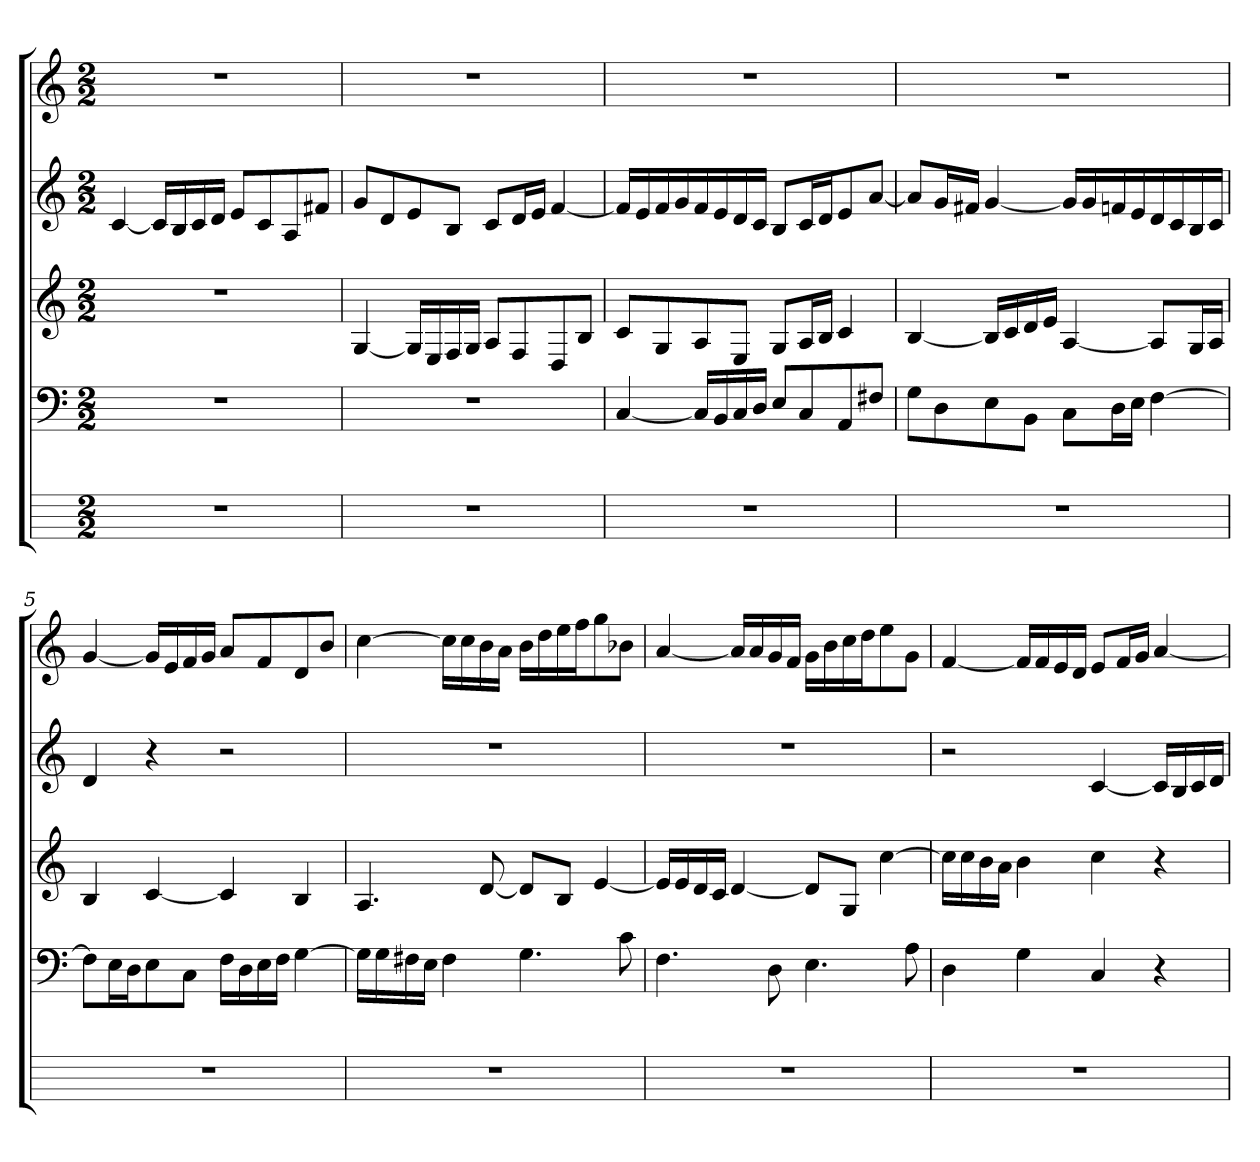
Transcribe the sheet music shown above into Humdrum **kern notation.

**kern	**kern	**kern	**kern	**kern
*part5	*part4	*part3	*part2	*part1
*staff5	*staff4	*staff3	*staff2	*staff1
*k[]	*k[]	*k[]	*k[]	*k[]
*M2/2	*M2/2	*M2/2	*M2/2	*M2/2
*MM76	*MM76	*MM76	*MM76	*MM76
=1	=1	=1	=1	=1
1r	1r	1r	[4c	1r
.	.	.	16cLL]	.
.	.	.	16B	.
.	.	.	16c	.
.	.	.	16dJJ	.
.	.	.	8eL	.
.	.	.	8c	.
.	.	.	8A	.
.	.	.	8f#XJ	.
=2	=2	=2	=2	=2
1r	1r	[4G	8gL	1r
.	.	.	8d	.
.	.	16GLL]	8e	.
.	.	16E	.	.
.	.	16F	8BJ	.
.	.	16GJJ	.	.
.	.	8AL	8cL	.
.	.	8F	16dL	.
.	.	.	16eJJ	.
.	.	8D	[4f	.
.	.	8BJ	.	.
=3	=3	=3	=3	=3
1r	[4C	8cL	16fLL]	1r
.	.	.	16e	.
.	.	8G	16f	.
.	.	.	16g	.
.	16CLL]	8A	16f	.
.	16BB	.	16e	.
.	16C	8EJ	16d	.
.	16DJJ	.	16cJJ	.
.	8EL	8GL	8BL	.
.	8C	16AL	16cL	.
.	.	16BJJ	16dJ	.
.	8AA	4c	8e	.
.	8F#XJ	.	[8aJ	.
=4	=4	=4	=4	=4
1r	8GL	[4B	8aL]	1r
.	8D	.	16gL	.
.	.	.	16f#XJJ	.
.	8E	16BLL]	[4g	.
.	.	16c	.	.
.	8BBJ	16d	.	.
.	.	16eJJ	.	.
.	8CL	[4A	16gLL]	.
.	.	.	16g	.
.	16DL	.	16fn	.
.	16EJJ	.	16e	.
.	[4F	8AL]	16d	.
.	.	.	16c	.
.	.	16GL	16B	.
.	.	16AJJ	16cJJ	.
=5	=5	=5	=5	=5
1r	8FL]	4B	4d	[4g
.	16EL	.	.	.
.	16DJ	.	.	.
.	8E	[4c	4r	16gLL]
.	.	.	.	16e
.	8CJ	.	.	16f
.	.	.	.	16gJJ
.	16FLL	4c]	2r	8aL
.	16D	.	.	.
.	16E	.	.	8f
.	16FJJ	.	.	.
.	[4G	4B	.	8d
.	.	.	.	8bJ
=6	=6	=6	=6	=6
1r	16GLL]	4.A	1r	[4cc
.	16G	.	.	.
.	16F#X	.	.	.
.	16EJJ	.	.	.
.	4F#	.	.	16ccLL]
.	.	.	.	16cc
.	.	[8d	.	16b
.	.	.	.	16aJJ
.	4.G	8dL]	.	16bLL
.	.	.	.	16dd
.	.	8BJ	.	16ee
.	.	.	.	16ffJ
.	.	[4e	.	8gg
.	8c	.	.	8b-XJ
=7	=7	=7	=7	=7
1r	4.F	16eLL]	1r	[4a
.	.	16e	.	.
.	.	16d	.	.
.	.	16cJJ	.	.
.	.	[4d	.	16aLL]
.	.	.	.	16a
.	8D	.	.	16g
.	.	.	.	16fJJ
.	4.E	8dL]	.	16gLL
.	.	.	.	16b
.	.	8GJ	.	16cc
.	.	.	.	16ddJ
.	.	[4cc	.	8ee
.	8A	.	.	8gJ
=8	=8	=8	=8	=8
1r	4D	16ccLL]	2r	[4f
.	.	16cc	.	.
.	.	16b	.	.
.	.	16aJJ	.	.
.	4G	4b	.	16fLL]
.	.	.	.	16f
.	.	.	.	16e
.	.	.	.	16dJJ
.	4C	4cc	[4c	8eL
.	.	.	.	16fL
.	.	.	.	16gJJ
.	4r	4r	16cLL]	[4a
.	.	.	16B	.
.	.	.	16c	.
.	.	.	16dJJ	.
=	=	=	=	=
*-	*-	*-	*-	*-
